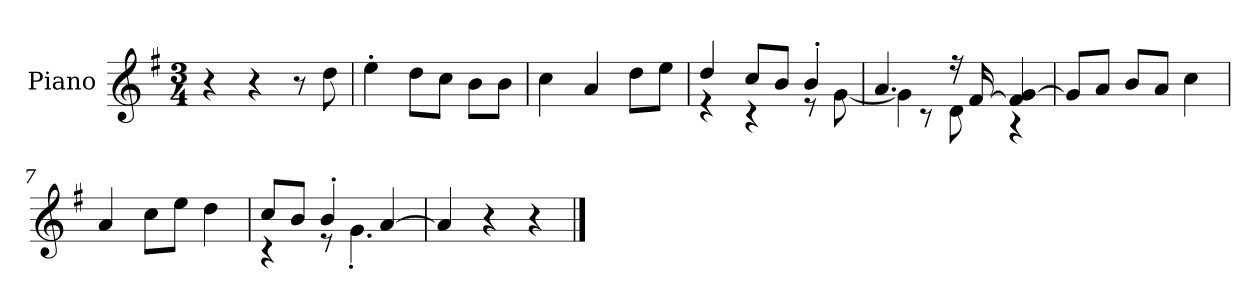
**kern
*part1
*staff1
*I"Piano
*I'P-no
*clefG2
*k[f#]
*M3/4
*MM172
=1
4r
4r
8r
8dd\
=2
4ee'\
8dd\L
8cc\J
8b\L
8b\J
=3
4cc\
4a/
8dd\L
8ee\J
=4
*^
4dd/	4r
8cc/L	4r
8b/J	.
4b'/	8r
.	[8g\
=5	=5
4.a/	4g\]
.	8r
16r	8d\
[16f#/	.
4f#/] [4g/	4r
*v	*v
=6
8g/L]
8a/J
8b/L
8a/J
4cc\
=7
4a/
8cc\L
8ee\J
4dd\
!!LO:LB:g=z
=8
*^
8cc/L	4r
8b/J	.
4b'/	8r
.	4.g'\
[4a/	.
*v	*v
=9
4a/]
4r
4r
==
*-
